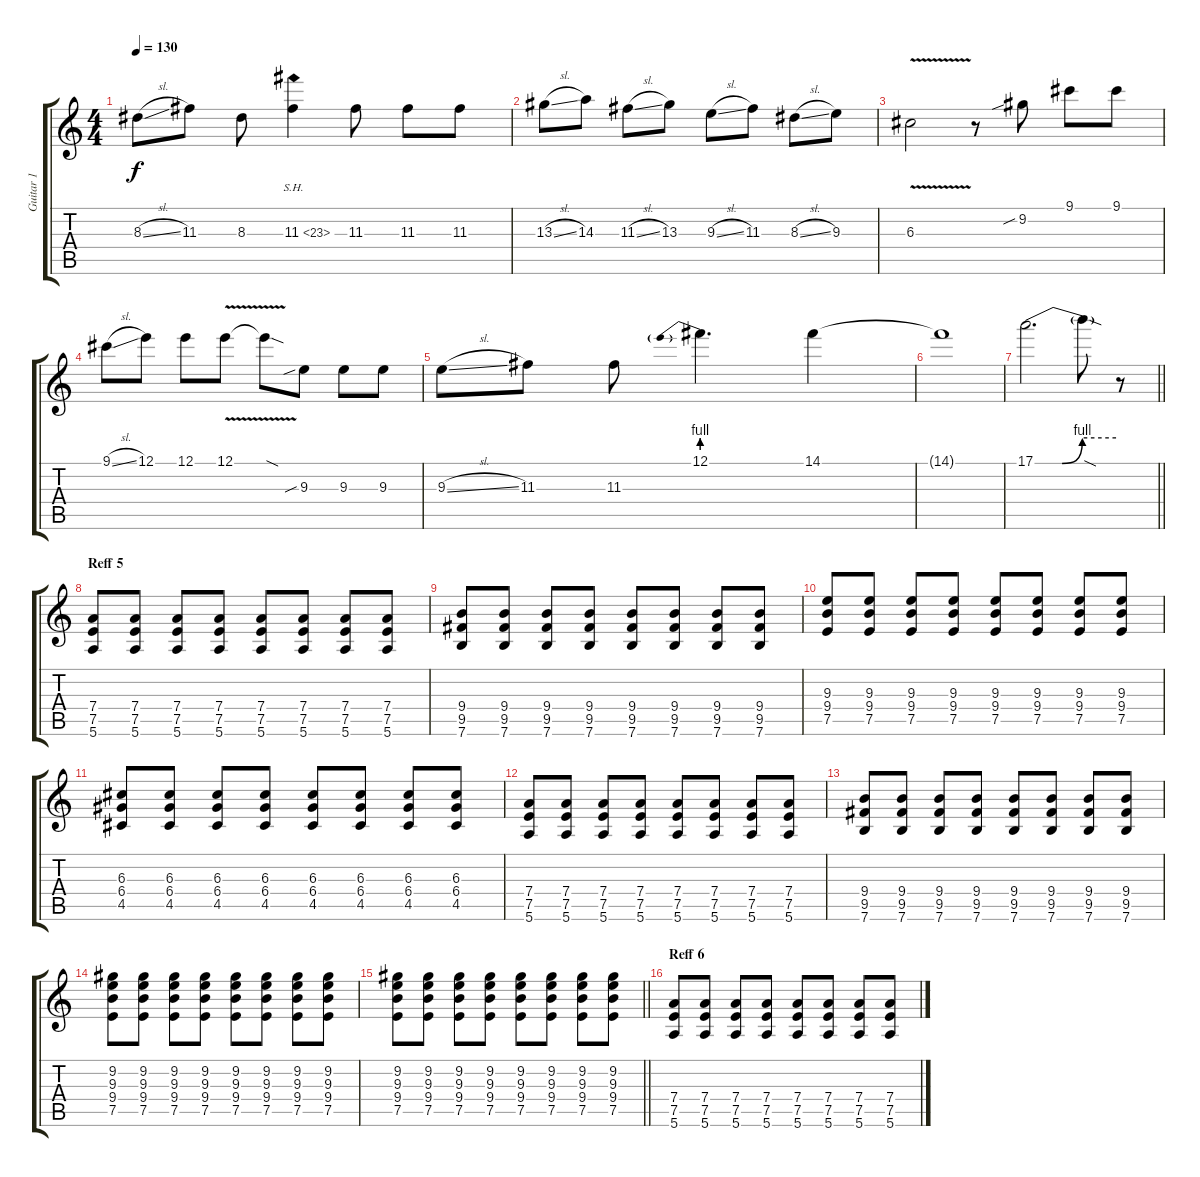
\track ("Guitar 1" "Guitar 1") {instrument overdrivenguitar}
\staff {score tabs}
\tuning (E4 B3 G3 D3 A2 E2) {hide}
\ts (4 4)
\tempo 130
\clef g2
\ks c
8.3{sl}.8{dy f} 11.3.8 8.3.8 11.3{sh 12}.4 11.3.8 11.3.8 11.3.8 |
13.3{sl}.8 14.3.8 11.3{sl}.8 13.3.8 9.3{sl}.8 11.3.8 8.3{sl}.8 9.3.8 |
6.3{v}.2 r.8 9.2{sib}.8 9.1.8 9.1.8 |
9.1{sl}.8 12.1.8 12.1.8 12.1{v}.8 12.1{sod t}.8 9.3{sib}.8 9.3.8 9.3.8 |
9.3{sl}.8 11.3.8 11.3.8 12.1{be (prebend 0 4 60 4)}.4{d} 14.1.4 |
14.1{t}.1 |
\barLineRight lightlight
17.1{be (custom 0 0 20 0 35 4 60 4)}.2{d} 17.1{sod t}.8 r.8 |
\section ("" "Reff 5")
(7.4 7.5 5.6).8{volume 9 balance 12 instrument overdrivenguitar} (7.4 7.5 5.6).8 (7.4 7.5 5.6).8 (7.4 7.5 5.6).8 (7.4 7.5 5.6).8 (7.4 7.5 5.6).8 (7.4 7.5 5.6).8 (7.4 7.5 5.6).8 |
(9.4 9.5 7.6).8 (9.4 9.5 7.6).8 (9.4 9.5 7.6).8 (9.4 9.5 7.6).8 (9.4 9.5 7.6).8 (9.4 9.5 7.6).8 (9.4 9.5 7.6).8 (9.4 9.5 7.6).8 |
(9.3 9.4 7.5).8 (9.3 9.4 7.5).8 (9.3 9.4 7.5).8 (9.3 9.4 7.5).8 (9.3 9.4 7.5).8 (9.3 9.4 7.5).8 (9.3 9.4 7.5).8 (9.3 9.4 7.5).8 |
(6.3 6.4 4.5).8 (6.3 6.4 4.5).8 (6.3 6.4 4.5).8 (6.3 6.4 4.5).8 (6.3 6.4 4.5).8 (6.3 6.4 4.5).8 (6.3 6.4 4.5).8 (6.3 6.4 4.5).8 |
(7.4 7.5 5.6).8 (7.4 7.5 5.6).8 (7.4 7.5 5.6).8 (7.4 7.5 5.6).8 (7.4 7.5 5.6).8 (7.4 7.5 5.6).8 (7.4 7.5 5.6).8 (7.4 7.5 5.6).8 |
(9.4 9.5 7.6).8 (9.4 9.5 7.6).8 (9.4 9.5 7.6).8 (9.4 9.5 7.6).8 (9.4 9.5 7.6).8 (9.4 9.5 7.6).8 (9.4 9.5 7.6).8 (9.4 9.5 7.6).8 |
(9.2 9.3 9.4 7.5).8 (9.2 9.3 9.4 7.5).8 (9.2 9.3 9.4 7.5).8 (9.2 9.3 9.4 7.5).8 (9.2 9.3 9.4 7.5).8 (9.2 9.3 9.4 7.5).8 (9.2 9.3 9.4 7.5).8 (9.2 9.3 9.4 7.5).8 |
\barLineRight lightlight
(9.2 9.3 9.4 7.5).8 (9.2 9.3 9.4 7.5).8 (9.2 9.3 9.4 7.5).8 (9.2 9.3 9.4 7.5).8 (9.2 9.3 9.4 7.5).8 (9.2 9.3 9.4 7.5).8 (9.2 9.3 9.4 7.5).8 (9.2 9.3 9.4 7.5).8 |
\section ("" "Reff 6")
(7.4 7.5 5.6).8 (7.4 7.5 5.6).8 (7.4 7.5 5.6).8 (7.4 7.5 5.6).8 (7.4 7.5 5.6).8 (7.4 7.5 5.6).8 (7.4 7.5 5.6).8 (7.4 7.5 5.6).8
